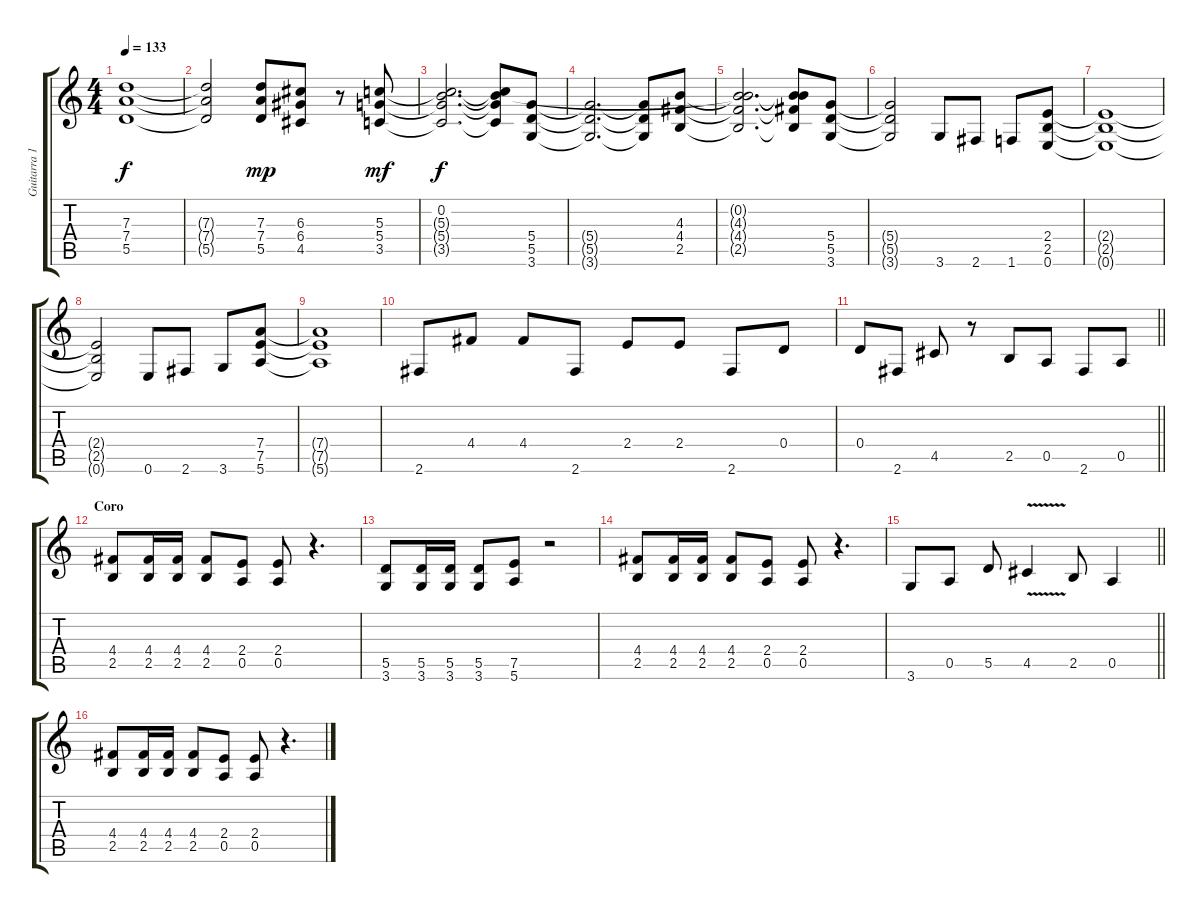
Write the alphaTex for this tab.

\track ("Guitarra 1" "Guitarra 1") {instrument distortionguitar}
\staff {score tabs}
\tuning (E4 B3 G3 D3 A2 E2) {hide}
\ts (4 4)
\tempo 133
\clef g2
\ks c
(7.3 7.4 5.5).1{dy f} |
(7.3{t} 7.4{t} 5.5{t}).2 (7.3 7.4 5.5).8{dy mp} (6.3 6.4 4.5).8 r.8 (5.3 5.4 3.5).8{dy mf} |
(0.2 5.3{t} 5.4{t} 3.5{t}).2{d dy f} (0.2{t} 5.3{t} 5.4{t} 3.5{t}).8 (5.4 5.5 3.6).8 |
(5.4{t} 5.5{t} 3.6{t}).2{d} (5.4{t} 5.5{t} 3.6{t}).8 (4.3 4.4 2.5).8 |
(0.2{t} 4.3{t} 4.4{t} 2.5{t}).2{d} (0.2{t} 4.3{t} 4.4{t} 2.5{t}).8 (5.4 5.5 3.6).8 |
(5.4{t} 5.5{t} 3.6{t}).2 3.6.8 2.6.8 1.6.8 (2.4 2.5 0.6).8 |
(2.4{t} 2.5{t} 0.6{t}).1 |
(2.4{t} 2.5{t} 0.6{t}).2 0.6.8 2.6.8 3.6.8 (7.4 7.5 5.6).8 |
(7.4{t} 7.5{t} 5.6{t}).1 |
2.6.8 4.4.8 4.4.8 2.6.8 2.4.8 2.4.8 2.6.8 0.4.8 |
\barLineRight lightlight
0.4.8 2.6.8 4.5.8 r.8 2.5.8 0.5.8 2.6.8 0.5.8 |
\section ("" "Coro")
(4.4 2.5).8 (4.4 2.5).16 (4.4 2.5).16 (4.4 2.5).8 (2.4 0.5).8 (2.4 0.5).8 r.4{d} |
(5.5 3.6).8 (5.5 3.6).16 (5.5 3.6).16 (5.5 3.6).8 (7.5 5.6).8 r.2 |
(4.4 2.5).8 (4.4 2.5).16 (4.4 2.5).16 (4.4 2.5).8 (2.4 0.5).8 (2.4 0.5).8 r.4{d} |
\barLineRight lightlight
3.6.8 0.5.8 5.5.8 4.5{v}.4 2.5.8 0.5.4 |
(4.4 2.5).8 (4.4 2.5).16 (4.4 2.5).16 (4.4 2.5).8 (2.4 0.5).8 (2.4 0.5).8 r.4{d}
